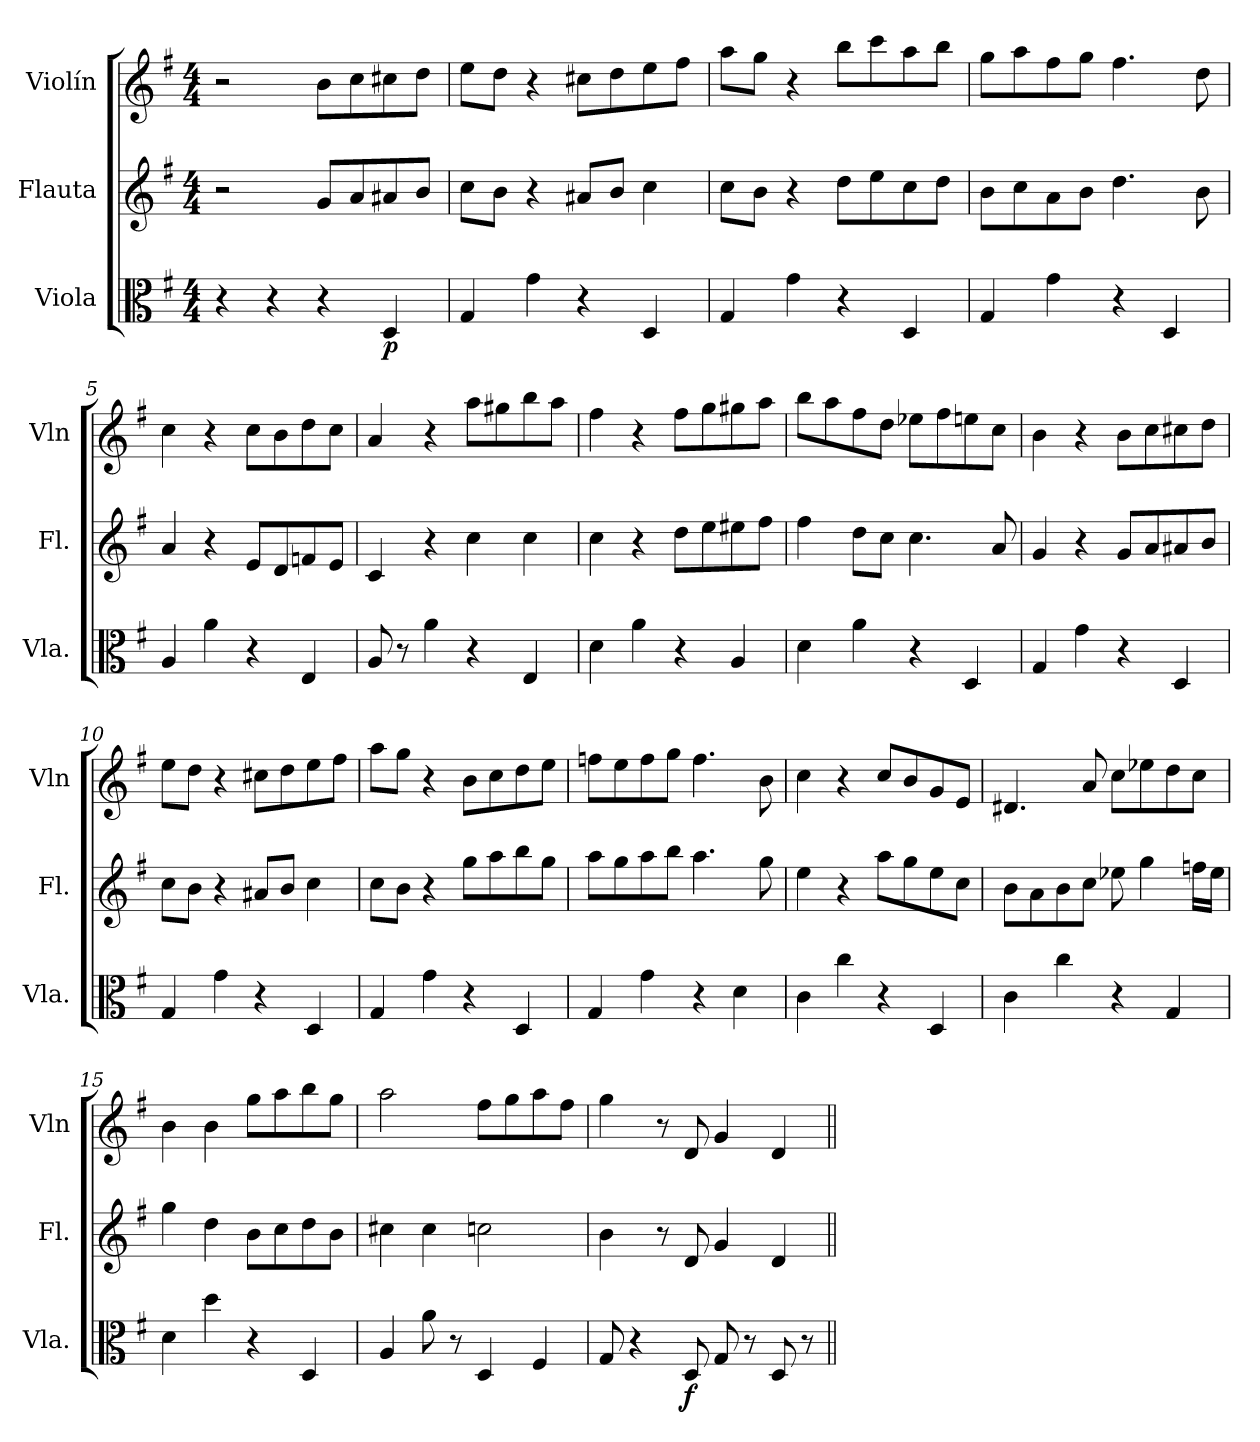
**kern	**dynam	**kern	**kern
*part3	*part3	*part2	*part1
*staff3	*staff3	*staff2	*staff1
*I"Viola	*	*I"Flauta	*I"Violín
*I'Vla.	*	*I'Fl.	*I'Vln
*clefC3	*	*clefG2	*clefG2
*k[f#]	*	*k[f#]	*k[f#]
*M4/4	*	*M4/4	*M4/4
=1	=1	=1	=1
4r	.	2r	2r
4r	.	.	.
4r	.	8g/L	8b\L
.	.	8a/	8cc\
!	!LO:DY:b	!	!
4D/	p	8a#X/	8cc#X\
.	.	8b/J	8dd\J
=2	=2	=2	=2
4G/	.	8cc\L	8ee\L
.	.	8b\J	8dd\J
4g\	.	4r	4r
4r	.	8a#X/L	8cc#X\L
.	.	8b/J	8dd\
4D/	.	4cc\	8ee\
.	.	.	8ff#\J
=3	=3	=3	=3
4G/	.	8cc\L	8aa\L
.	.	8b\J	8gg\J
4g\	.	4r	4r
4r	.	8dd\L	8bb\L
.	.	8ee\	8ccc\
4D/	.	8cc\	8aa\
.	.	8dd\J	8bb\J
=4	=4	=4	=4
4G/	.	8b\L	8gg\L
.	.	8cc\	8aa\
4g\	.	8a\	8ff#\
.	.	8b\J	8gg\J
4r	.	4.dd\	4.ff#\
4D/	.	.	.
.	.	8b\	8dd\
=5	=5	=5	=5
4A/	.	4a/	4cc\
4a\	.	4r	4r
4r	.	8e/L	8cc\L
.	.	8d/	8b\
4E/	.	8fn/	8dd\
.	.	8e/J	8cc\J
!!LO:LB:g=z
=6	=6	=6	=6
8A/	.	4c/	4a/
8r	.	.	.
4a\	.	4r	4r
4r	.	4cc\	8aa\L
.	.	.	8gg#X\
4E/	.	4cc\	8bb\
.	.	.	8aa\J
=7	=7	=7	=7
4d\	.	4cc\	4ff#\
4a\	.	4r	4r
4r	.	8dd\L	8ff#\L
.	.	8ee\	8gg\
4A/	.	8ee#X\	8gg#X\
.	.	8ff#\J	8aa\J
=8	=8	=8	=8
4d\	.	4ff#\	8bb\L
.	.	.	8aa\
4a\	.	8dd\L	8ff#\
.	.	8cc\J	8dd\J
4r	.	4.cc\	8ee-X\L
.	.	.	8ff#\
4D/	.	.	8een\
.	.	8a/	8cc\J
=9	=9	=9	=9
4G/	.	4g/	4b\
4g\	.	4r	4r
4r	.	8g/L	8b\L
.	.	8a/	8cc\
4D/	.	8a#X/	8cc#X\
.	.	8b/J	8dd\J
=10	=10	=10	=10
4G/	.	8cc\L	8ee\L
.	.	8b\J	8dd\J
4g\	.	4r	4r
4r	.	8a#X/L	8cc#X\L
.	.	8b/J	8dd\
4D/	.	4cc\	8ee\
.	.	.	8ff#\J
!!LO:LB:g=z
=11	=11	=11	=11
4G/	.	8cc\L	8aa\L
.	.	8b\J	8gg\J
4g\	.	4r	4r
4r	.	8gg\L	8b\L
.	.	8aa\	8cc\
4D/	.	8bb\	8dd\
.	.	8gg\J	8ee\J
=12	=12	=12	=12
4G/	.	8aa\L	8ffn\L
.	.	8gg\	8ee\
4g\	.	8aa\	8ff\
.	.	8bb\J	8gg\J
4r	.	4.aa\	4.ff\
4d\	.	.	.
.	.	8gg\	8b\
=13	=13	=13	=13
4c\	.	4ee\	4cc\
4cc\	.	4r	4r
4r	.	8aa\L	8cc/L
.	.	8gg\	8b/
4D/	.	8ee\	8g/
.	.	8cc\J	8e/J
=14	=14	=14	=14
4c\	.	8b\L	4.d#X/
.	.	8a\	.
4cc\	.	8b\	.
.	.	8cc\J	8a/
4r	.	8ee-X\	8cc\L
.	.	4gg\	8ee-X\
4G/	.	.	8dd\
.	.	16ffn\LL	8cc\J
.	.	16ee-\JJ	.
=15	=15	=15	=15
4d\	.	4gg\	4b\
4dd\	.	4dd\	4b\
4r	.	8b\L	8gg\L
.	.	8cc\	8aa\
4D/	.	8dd\	8bb\
.	.	8b\J	8gg\J
!!LO:PB:g=z
=16	=16	=16	=16
4A/	.	4cc#X\	2aa\
8a\	.	4cc#\	.
8r	.	.	.
4D/	.	2ccn\	8ff#\L
.	.	.	8gg\
4F#/	.	.	8aa\
.	.	.	8ff#\J
=17	=17	=17	=17
8G/	.	4b\	4gg\
4r	.	.	.
.	.	8r	8r
!	!LO:DY:b	!	!
8D/	f	8d/	8d/
8G/	.	4g/	4g/
8r	.	.	.
8D/	.	4d/	4d/
8r	.	.	.
=||	=||	=||	=||
*-	*-	*-	*-
